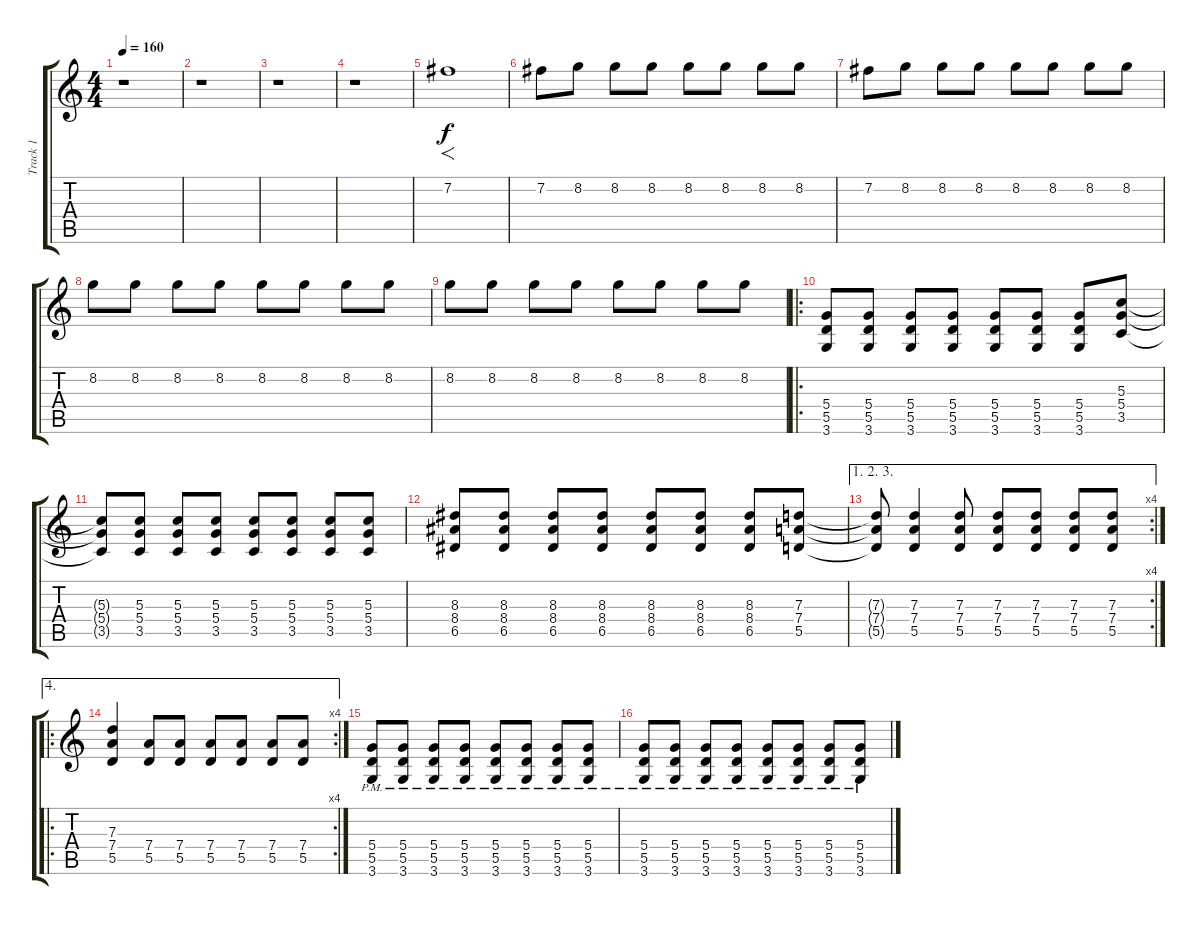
\track ("Track 1" "Track 1") {instrument distortionguitar}
\staff {score tabs}
\tuning (E4 B3 G3 D3 A2 E2) {hide}
\ts (4 4)
\tempo 160
\clef g2
\ks c
r.1{dy f instrument distortionguitar} |
r.1 |
r.1 |
r.1 |
7.2.1{f} |
7.2.8 8.2.8 8.2.8 8.2.8 8.2.8 8.2.8 8.2.8 8.2.8 |
7.2.8 8.2.8 8.2.8 8.2.8 8.2.8 8.2.8 8.2.8 8.2.8 |
8.2.8 8.2.8 8.2.8 8.2.8 8.2.8 8.2.8 8.2.8 8.2.8 |
8.2.8 8.2.8 8.2.8 8.2.8 8.2.8 8.2.8 8.2.8 8.2.8 |
\ro
(5.4 5.5 3.6).8 (5.4 5.5 3.6).8 (5.4 5.5 3.6).8 (5.4 5.5 3.6).8 (5.4 5.5 3.6).8 (5.4 5.5 3.6).8 (5.4 5.5 3.6).8 (5.3 5.4 3.5).8 |
(5.3{t} 5.4{t} 3.5{t}).8 (5.3 5.4 3.5).8 (5.3 5.4 3.5).8 (5.3 5.4 3.5).8 (5.3 5.4 3.5).8 (5.3 5.4 3.5).8 (5.3 5.4 3.5).8 (5.3 5.4 3.5).8 |
(8.3 8.4 6.5).8 (8.3 8.4 6.5).8 (8.3 8.4 6.5).8 (8.3 8.4 6.5).8 (8.3 8.4 6.5).8 (8.3 8.4 6.5).8 (8.3 8.4 6.5).8 (7.3 7.4 5.5).8 |
\ae (1 2 3)
\rc 4
(7.3{t} 7.4{t} 5.5{t}).8 (7.3 7.4 5.5).4 (7.3 7.4 5.5).8 (7.3 7.4 5.5).8 (7.3 7.4 5.5).8 (7.3 7.4 5.5).8 (7.3 7.4 5.5).8 |
\ae 4
\ro
\rc 4
(7.3 7.4 5.5).4 (7.4 5.5).8 (7.4 5.5).8 (7.4 5.5).8 (7.4 5.5).8 (7.4 5.5).8 (7.4 5.5).8 |
(5.4{pm} 5.5{pm} 3.6{pm}).8 (5.4{pm} 5.5{pm} 3.6{pm}).8 (5.4{pm} 5.5{pm} 3.6{pm}).8 (5.4{pm} 5.5{pm} 3.6{pm}).8 (5.4{pm} 5.5{pm} 3.6{pm}).8 (5.4{pm} 5.5{pm} 3.6{pm}).8 (5.4{pm} 5.5{pm} 3.6{pm}).8 (5.4{pm} 5.5{pm} 3.6{pm}).8 |
(5.4{pm} 5.5{pm} 3.6{pm}).8 (5.4{pm} 5.5{pm} 3.6{pm}).8 (5.4{pm} 5.5{pm} 3.6{pm}).8 (5.4{pm} 5.5{pm} 3.6{pm}).8 (5.4{pm} 5.5{pm} 3.6{pm}).8 (5.4{pm} 5.5{pm} 3.6{pm}).8 (5.4{pm} 5.5{pm} 3.6{pm}).8 (5.4{pm} 5.5{pm} 3.6{pm}).8
